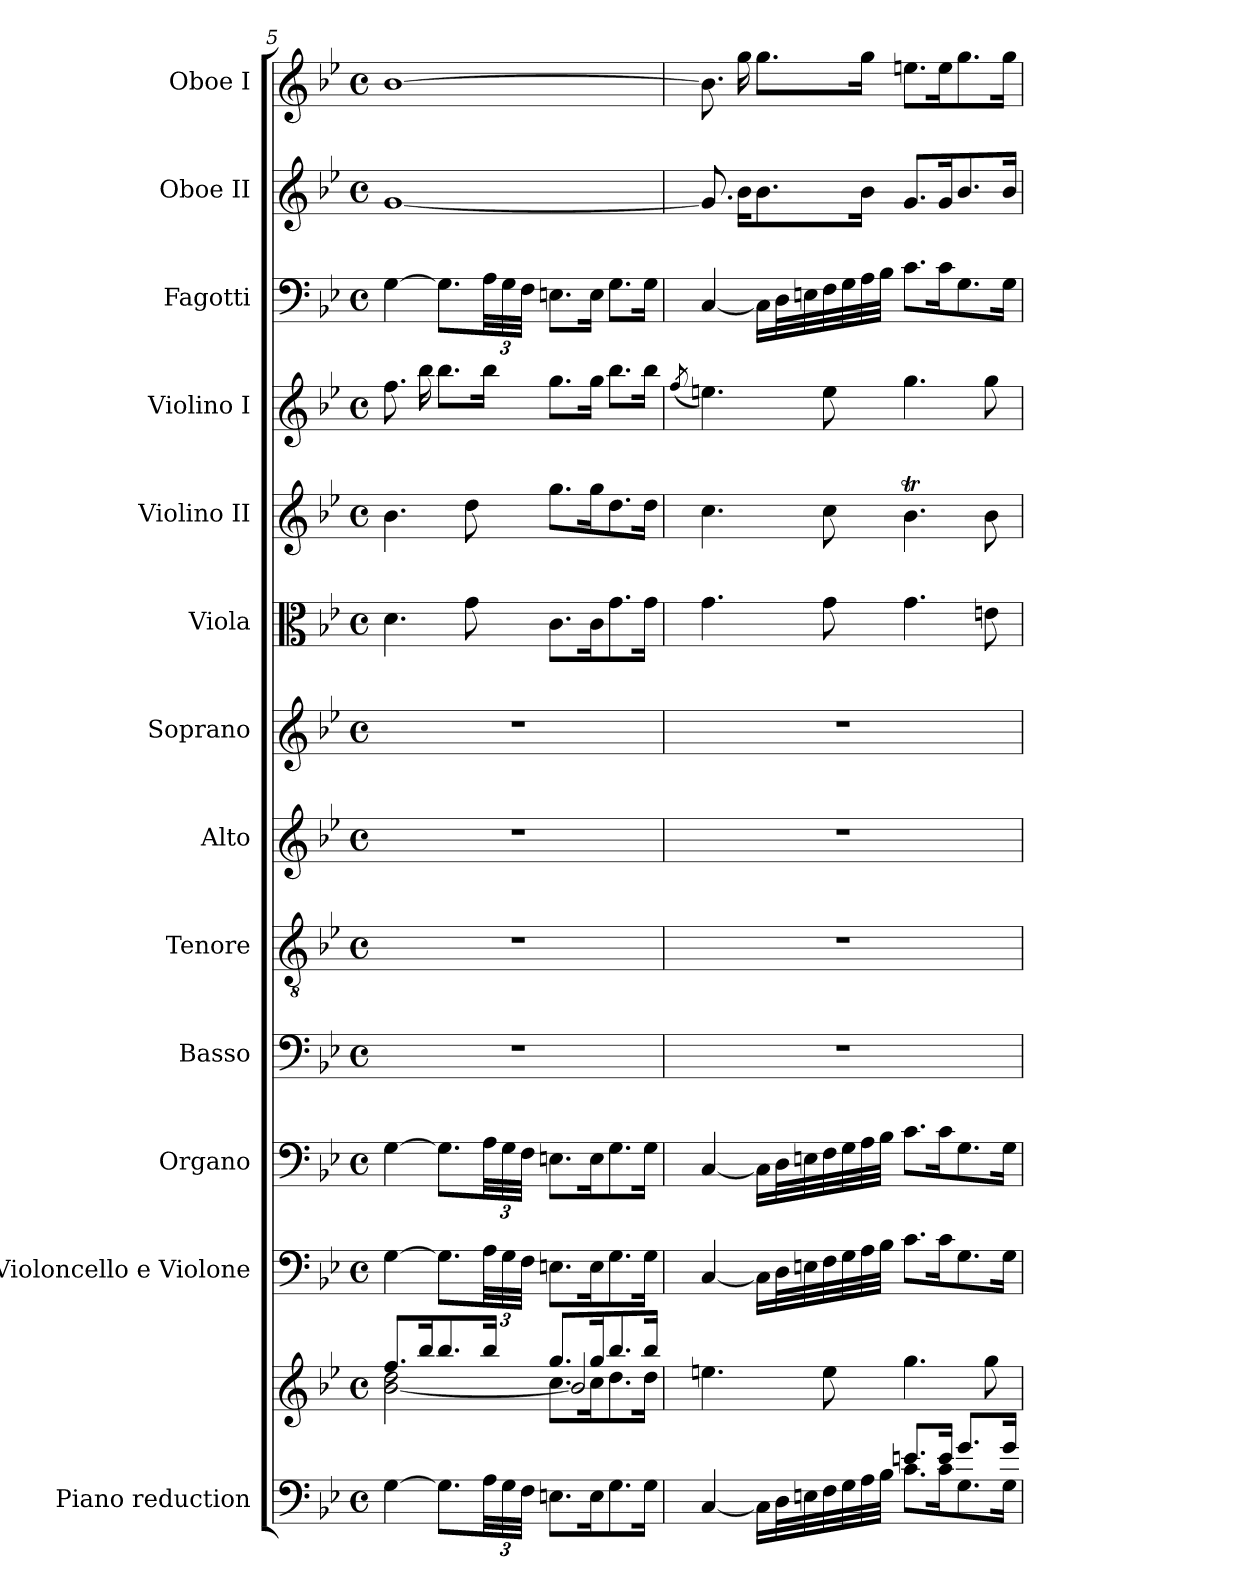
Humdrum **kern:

**kern	**kern	**kern	**kern	**kern	**kern	**kern	**kern	**kern	**kern	**kern	**kern	**kern	**kern
*part13	*part13	*part12	*part11	*part10	*part9	*part8	*part7	*part6	*part5	*part4	*part3	*part2	*part1
*staff14	*staff13	*staff12	*staff11	*staff10	*staff9	*staff8	*staff7	*staff6	*staff5	*staff4	*staff3	*staff2	*staff1
*I"Piano reduction	*	*I"Violoncello  e Violone	*I"Organo	*I"Basso	*I"Tenore	*I"Alto	*I"Soprano	*I"Viola	*I"Violino II	*I"Violino I	*I"Fagotti	*I"Oboe II	*I"Oboe I
*I'Pno	*	*	*	*	*	*	*	*	*	*	*	*I'Ob	*I'Ob
!!LO:PB:g=z
*clefF4	*clefG2	*clefF4	*clefF4	*clefF4	*clefGv2	*clefG2	*clefG2	*clefC3	*clefG2	*clefG2	*clefF4	*clefG2	*clefG2
*k[b-e-]	*k[b-e-]	*k[b-e-]	*k[b-e-]	*k[b-e-]	*k[b-e-]	*k[b-e-]	*k[b-e-]	*k[b-e-]	*k[b-e-]	*k[b-e-]	*k[b-e-]	*k[b-e-]	*k[b-e-]
*M4/4	*M4/4	*M4/4	*M4/4	*M4/4	*M4/4	*M4/4	*M4/4	*M4/4	*M4/4	*M4/4	*M4/4	*M4/4	*M4/4
*met(c)	*met(c)	*met(c)	*met(c)	*met(c)	*met(c)	*met(c)	*met(c)	*met(c)	*met(c)	*met(c)	*met(c)	*met(c)	*met(c)
=5	=5	=5	=5	=5	=5	=5	=5	=5	=5	=5	=5	=5	=5
*	*^	*	*	*	*	*	*	*	*	*	*	*	*
*	*	*^	*	*	*	*	*	*	*	*	*	*	*	*
[4G\	8.ff/L	[2b-\ 2dd\	2ryy	[4G\	[4G\	1r	1r	1r	1r	4.d\	4.b-\	8.ff\	[4G\	[1g	[1b-
.	16bb-/K	.	.	.	.	.	.	.	.	.	.	16bb-\	.	.	.
8.G\L]	8.bb-/	.	.	8.G\L]	8.G\L]	.	.	.	.	.	.	8.bb-\L	8.G\L]	.	.
.	.	.	.	.	.	.	.	.	.	8g\	8dd\	.	.	.	.
*Xbrackettup	*	*	*	*Xbrackettup	*Xbrackettup	*	*	*	*	*	*	*	*Xbrackettup	*	*
48A\LL	16bb-/Jk	.	.	48A\LL	48A\LL	.	.	.	.	.	.	16bb-\Jk	48A\LL	.	.
48G\	.	.	.	48G\	48G\	.	.	.	.	.	.	.	48G\	.	.
48F\JJJ	.	.	.	48F\JJJ	48F\JJJ	.	.	.	.	.	.	.	48F\JJJ	.	.
8.En\L	8.gg/L	8.cc\L	2b-/]	8.En\L	8.En\L	.	.	.	.	8.c\L	8.gg\L	8.gg\L	8.En\L	.	.
16E\K	16gg/K	16cc\K	.	16E\K	16E\K	.	.	.	.	16c\K	16gg\K	16gg\Jk	16E\Jk	.	.
8.G\	8.bb-/	8.dd\	.	8.G\	8.G\	.	.	.	.	8.g\	8.dd\	8.bb-\L	8.G\L	.	.
16G\Jk	16bb-/Jk	16dd\Jk	.	16G\Jk	16G\Jk	.	.	.	.	16g\Jk	16dd\Jk	16bb-\Jk	16G\Jk	.	.
*	*v	*v	*v	*	*	*	*	*	*	*	*	*	*	*	*
=6	=6	=6	=6	=6	=6	=6	=6	=6	=6	=6	=6	=6	=6
.	.	.	.	.	.	.	.	.	.	(<8qff/	.	.	.
*^	*	*	*	*	*	*	*	*	*	*	*	*	*
2ryy	[4C/	4.een\	[4C/	[4C/	1r	1r	1r	1r	4.g\	4.cc\	4.een\)	[4C/	8.g/]	8.b-\]
.	.	.	.	.	.	.	.	.	.	.	.	.	16b-\KL	16gg\
.	16C\LL]	.	16C\LL]	16C\LL]	.	.	.	.	.	.	.	16C\LL]	8.b-\	8.gg\L
.	32D\L	.	32D\L	32D\L	.	.	.	.	.	.	.	32D\L	.	.
.	32En\	.	32En\	32En\	.	.	.	.	.	.	.	32En\	.	.
.	32F\	8ee\	32F\	32F\	.	.	.	.	8g\	8cc\	8ee\	32F\	.	.
.	32G\	.	32G\	32G\	.	.	.	.	.	.	.	32G\	.	.
.	32A\	.	32A\	32A\	.	.	.	.	.	.	.	32A\	16b-\Jk	16gg\Jk
.	32B-\JJJ	.	32B-\JJJ	32B-\JJJ	.	.	.	.	.	.	.	32B-\JJJ	.	.
8.en/L	8.c\L	4.gg\	8.c\L	8.c\L	.	.	.	.	4.g\	4.b-T\	4.gg\	8.c\L	8.g/L	8.een\L
16e/Jk	16c\K	.	16c\K	16c\K	.	.	.	.	.	.	.	16c\K	16g/K	16ee\K
8.g/L	8.G\	.	8.G\	8.G\	.	.	.	.	.	.	.	8.G\	8.b-/	8.gg\
.	.	8gg\	.	.	.	.	.	.	8en\	8b-\	8gg\	.	.	.
16g/Jk	16G\Jk	.	16G\Jk	16G\Jk	.	.	.	.	.	.	.	16G\Jk	16b-/Jk	16gg\Jk
*v	*v	*	*	*	*	*	*	*	*	*	*	*	*	*
=	=	=	=	=	=	=	=	=	=	=	=	=	=
*-	*-	*-	*-	*-	*-	*-	*-	*-	*-	*-	*-	*-	*-
